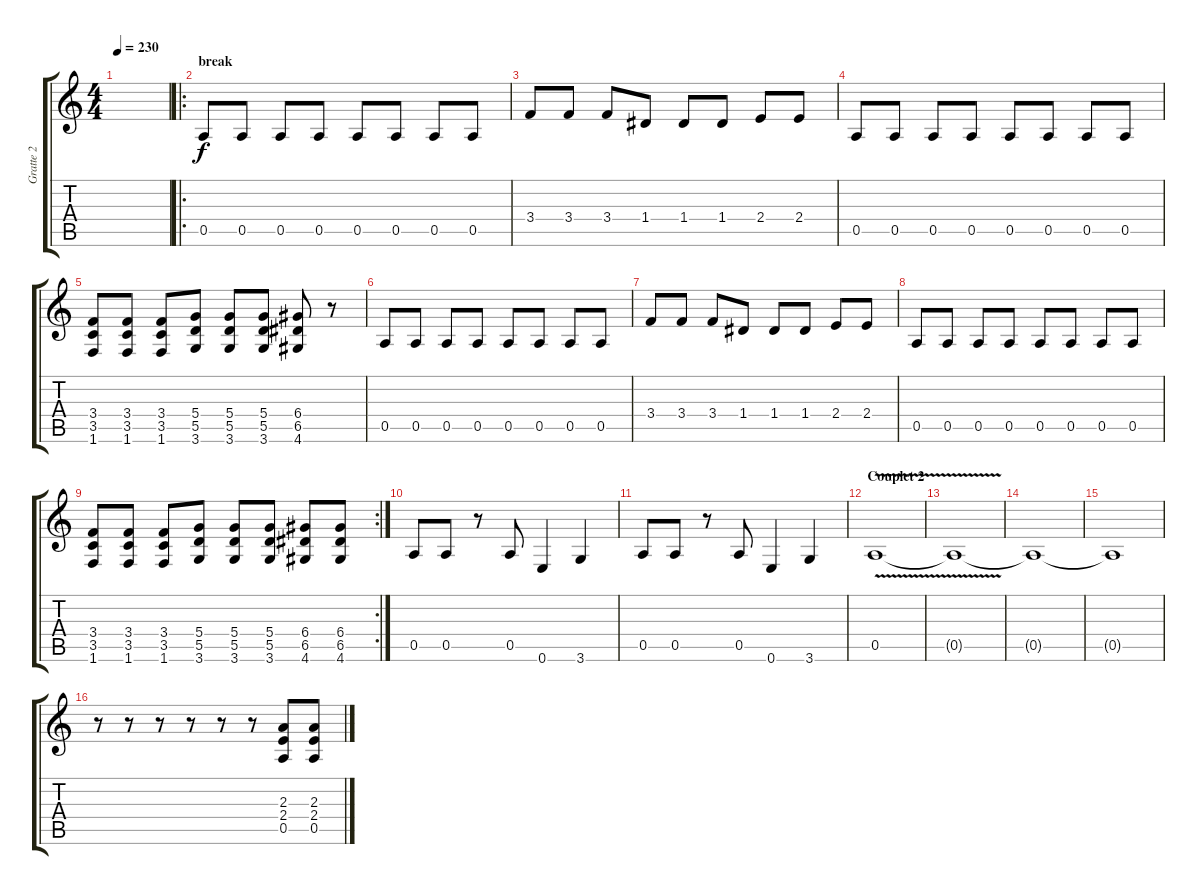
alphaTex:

\track ("Gratte 2" "Gratte 2") {instrument overdrivenguitar}
\staff {score tabs}
\tuning (E4 B3 G3 D3 A2 E2) {hide}
\ts (4 4)
\tempo 230
\clef g2
\ks c
|
\ro
\section ("" "break")
0.5.8 0.5.8 0.5.8 0.5.8 0.5.8 0.5.8 0.5.8 0.5.8 |
3.4.8 3.4.8 3.4.8 1.4.8 1.4.8 1.4.8 2.4.8 2.4.8 |
0.5.8 0.5.8 0.5.8 0.5.8 0.5.8 0.5.8 0.5.8 0.5.8 |
(3.4 3.5 1.6).8 (3.4 3.5 1.6).8 (3.4 3.5 1.6).8 (5.4 5.5 3.6).8 (5.4 5.5 3.6).8 (5.4 5.5 3.6).8 (6.4 6.5 4.6).8 r.8 |
0.5.8 0.5.8 0.5.8 0.5.8 0.5.8 0.5.8 0.5.8 0.5.8 |
3.4.8 3.4.8 3.4.8 1.4.8 1.4.8 1.4.8 2.4.8 2.4.8 |
0.5.8 0.5.8 0.5.8 0.5.8 0.5.8 0.5.8 0.5.8 0.5.8 |
\rc 2
(3.4 3.5 1.6).8 (3.4 3.5 1.6).8 (3.4 3.5 1.6).8 (5.4 5.5 3.6).8 (5.4 5.5 3.6).8 (5.4 5.5 3.6).8 (6.4 6.5 4.6).8 (6.4 6.5 4.6).8 |
0.5.8 0.5.8 r.8 0.5.8 0.6.4 3.6.4 |
0.5.8 0.5.8 r.8 0.5.8 0.6.4 3.6.4 |
\section ("" "Couplet 2")
0.5{v}.1 |
0.5{t}.1 |
0.5{t}.1 |
0.5{t}.1 |
r.8 r.8 r.8 r.8 r.8 r.8 (2.3 2.4 0.5).8 (2.3 2.4 0.5).8
